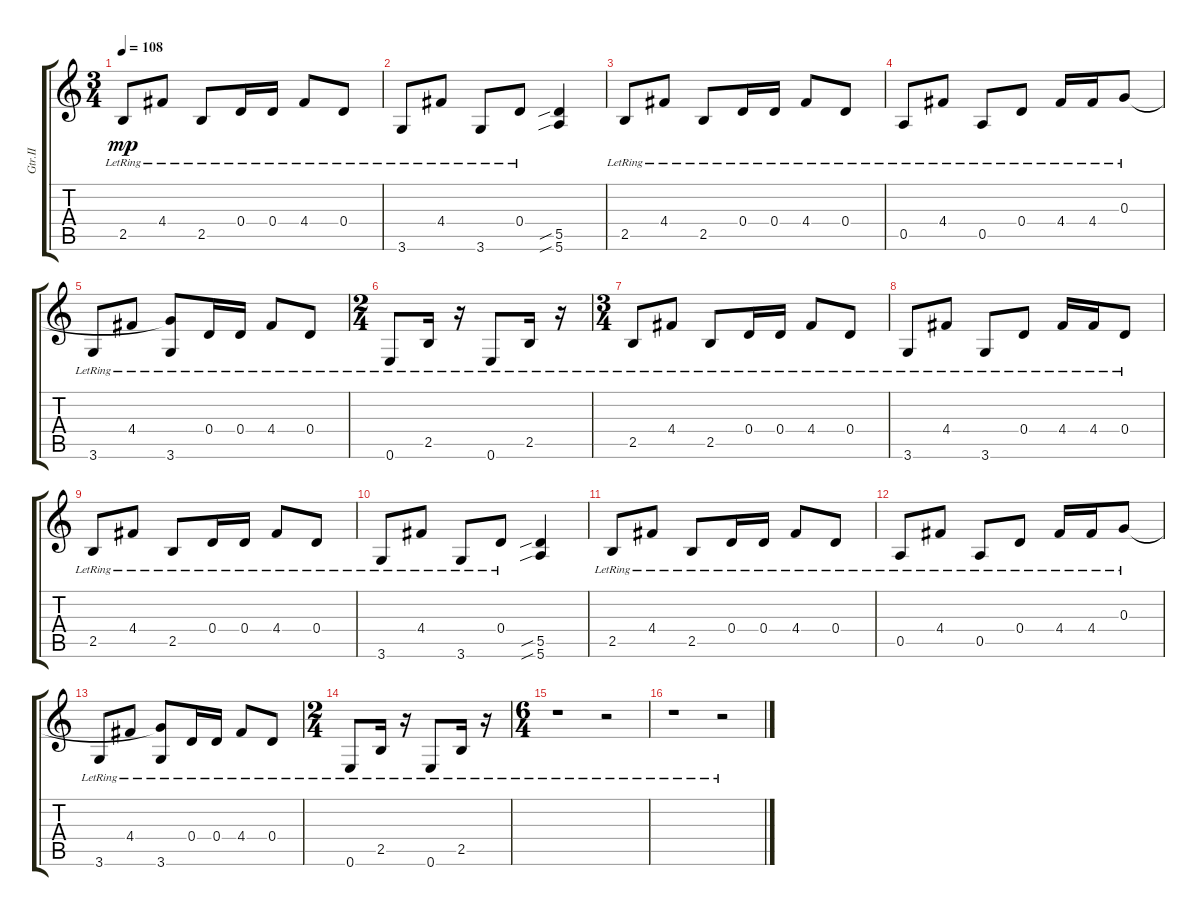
\track ("Gtr.II" "Gtr.II") {instrument electricguitarclean}
\staff {score tabs}
\tuning (E4 B3 G3 D3 A2 E2) {hide}
\ts (3 4)
\tempo 108
\clef g2
\ks c
2.5{lr}.8{dy mp} 4.4{lr}.8 2.5{lr}.8 0.4{lr}.16 0.4{lr}.16 4.4{lr}.8 0.4{lr}.8 |
3.6{lr}.8 4.4{lr}.8 3.6{lr}.8 0.4{lr}.8 (5.5{sib} 5.6{sib}).4 |
2.5{lr}.8 4.4{lr}.8 2.5{lr}.8 0.4{lr}.16 0.4{lr}.16 4.4{lr}.8 0.4{lr}.8 |
0.5{lr}.8 4.4{lr}.8 0.5{lr}.8 0.4{lr}.8 4.4{lr}.16 4.4{lr}.16 0.3{lr}.8 |
3.6{lr}.8 4.4{lr}.8 (0.3{t} 3.6{lr}).8 0.4{lr}.16 0.4{lr}.16 4.4{lr}.8 0.4{lr}.8 |
\ts (2 4)
0.6{lr}.8 2.5{lr}.16 r.16 0.6{lr}.8 2.5{lr}.16 r.16 |
\ts (3 4)
2.5{lr}.8 4.4{lr}.8 2.5{lr}.8 0.4{lr}.16 0.4{lr}.16 4.4{lr}.8 0.4{lr}.8 |
3.6{lr}.8 4.4{lr}.8 3.6{lr}.8 0.4{lr}.8 4.4{lr}.16 4.4{lr}.16 0.4{lr}.8 |
2.5{lr}.8 4.4{lr}.8 2.5{lr}.8 0.4{lr}.16 0.4{lr}.16 4.4{lr}.8 0.4{lr}.8 |
3.6{lr}.8 4.4{lr}.8 3.6{lr}.8 0.4{lr}.8 (5.5{sib} 5.6{sib}).4 |
2.5{lr}.8 4.4{lr}.8 2.5{lr}.8 0.4{lr}.16 0.4{lr}.16 4.4{lr}.8 0.4{lr}.8 |
0.5{lr}.8 4.4{lr}.8 0.5{lr}.8 0.4{lr}.8 4.4{lr}.16 4.4{lr}.16 0.3{lr}.8 |
3.6{lr}.8 4.4{lr}.8 (0.3{t} 3.6{lr}).8 0.4{lr}.16 0.4{lr}.16 4.4{lr}.8 0.4{lr}.8 |
\ts (2 4)
0.6{lr}.8 2.5{lr}.16 r.16 0.6{lr}.8 2.5{lr}.16 r.16 |
\ts (6 4)
r.1 r.2 |
r.1 r.2
